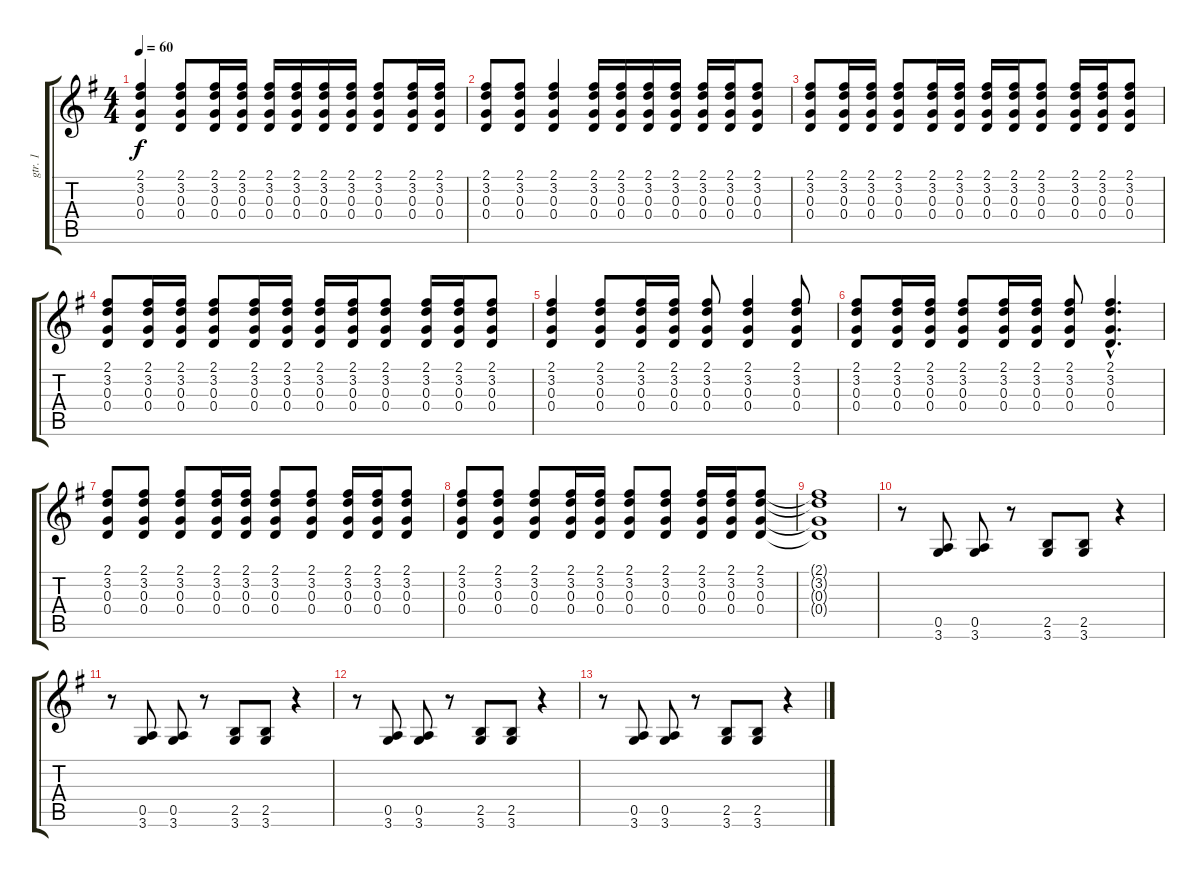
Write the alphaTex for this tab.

\track ("gtr. 1" "gtr. 1") {instrument acousticguitarsteel}
\staff {score tabs}
\tuning (E4 B3 G3 D3 A2 E2) {hide}
\ts (4 4)
\tempo 60
\clef g2
\ks g
(2.1 3.2 0.3 0.4).4{dy f} (2.1 3.2 0.3 0.4).8 (2.1 3.2 0.3 0.4).16 (2.1 3.2 0.3 0.4).16 (2.1 3.2 0.3 0.4).16 (2.1 3.2 0.3 0.4).16 (2.1 3.2 0.3 0.4).16 (2.1 3.2 0.3 0.4).16 (2.1 3.2 0.3 0.4).8 (2.1 3.2 0.3 0.4).16 (2.1 3.2 0.3 0.4).16 |
(2.1 3.2 0.3 0.4).8 (2.1 3.2 0.3 0.4).8 (2.1 3.2 0.3 0.4).4 (2.1 3.2 0.3 0.4).16 (2.1 3.2 0.3 0.4).16 (2.1 3.2 0.3 0.4).16 (2.1 3.2 0.3 0.4).16 (2.1 3.2 0.3 0.4).16 (2.1 3.2 0.3 0.4).16 (2.1 3.2 0.3 0.4).8 |
(2.1 3.2 0.3 0.4).8 (2.1 3.2 0.3 0.4).16 (2.1 3.2 0.3 0.4).16 (2.1 3.2 0.3 0.4).8 (2.1 3.2 0.3 0.4).16 (2.1 3.2 0.3 0.4).16 (2.1 3.2 0.3 0.4).16 (2.1 3.2 0.3 0.4).16 (2.1 3.2 0.3 0.4).8 (2.1 3.2 0.3 0.4).16 (2.1 3.2 0.3 0.4).16 (2.1 3.2 0.3 0.4).8 |
(2.1 3.2 0.3 0.4).8 (2.1 3.2 0.3 0.4).16 (2.1 3.2 0.3 0.4).16 (2.1 3.2 0.3 0.4).8 (2.1 3.2 0.3 0.4).16 (2.1 3.2 0.3 0.4).16 (2.1 3.2 0.3 0.4).16 (2.1 3.2 0.3 0.4).16 (2.1 3.2 0.3 0.4).8 (2.1 3.2 0.3 0.4).16 (2.1 3.2 0.3 0.4).16 (2.1 3.2 0.3 0.4).8 |
(2.1 3.2 0.3 0.4).4 (2.1 3.2 0.3 0.4).8 (2.1 3.2 0.3 0.4).16 (2.1 3.2 0.3 0.4).16 (2.1 3.2 0.3 0.4).8 (2.1 3.2 0.3 0.4).4 (2.1 3.2 0.3 0.4).8 |
(2.1 3.2 0.3 0.4).8 (2.1 3.2 0.3 0.4).16 (2.1 3.2 0.3 0.4).16 (2.1 3.2 0.3 0.4).8 (2.1 3.2 0.3 0.4).16 (2.1 3.2 0.3 0.4).16 (2.1 3.2 0.3 0.4).8 (2.1{hac} 3.2{hac} 0.3{hac} 0.4{hac}).4{d} |
(2.1 3.2 0.3 0.4).8 (2.1 3.2 0.3 0.4).8 (2.1 3.2 0.3 0.4).8 (2.1 3.2 0.3 0.4).16 (2.1 3.2 0.3 0.4).16 (2.1 3.2 0.3 0.4).8 (2.1 3.2 0.3 0.4).8 (2.1 3.2 0.3 0.4).16 (2.1 3.2 0.3 0.4).16 (2.1 3.2 0.3 0.4).8 |
(2.1 3.2 0.3 0.4).8 (2.1 3.2 0.3 0.4).8 (2.1 3.2 0.3 0.4).8 (2.1 3.2 0.3 0.4).16 (2.1 3.2 0.3 0.4).16 (2.1 3.2 0.3 0.4).8 (2.1 3.2 0.3 0.4).8 (2.1 3.2 0.3 0.4).16 (2.1 3.2 0.3 0.4).16 (2.1 3.2 0.3 0.4).8 |
(2.1{t} 3.2{t} 0.3{t} 0.4{t}).1 |
r.8 (0.5 3.6).8 (0.5 3.6).8 r.8 (2.5 3.6).8 (2.5 3.6).8 r.4 |
r.8 (0.5 3.6).8 (0.5 3.6).8 r.8 (2.5 3.6).8 (2.5 3.6).8 r.4 |
r.8 (0.5 3.6).8 (0.5 3.6).8 r.8 (2.5 3.6).8 (2.5 3.6).8 r.4 |
r.8 (0.5 3.6).8 (0.5 3.6).8 r.8 (2.5 3.6).8 (2.5 3.6).8 r.4
